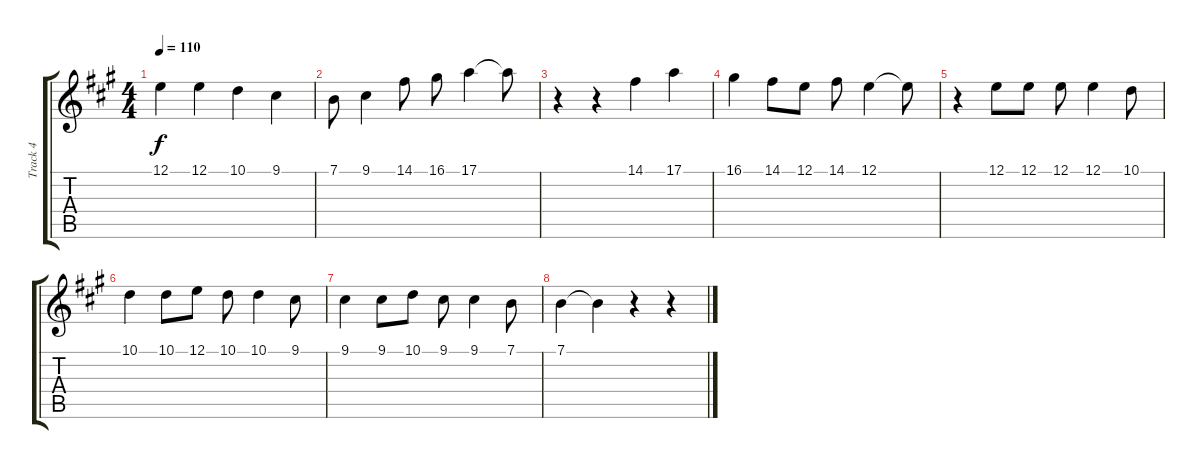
\track ("Track 4" "Track 4") {instrument pad1newage}
\staff {score tabs}
\tuning (E4 B3 G3 D3 A2 E2) {hide}
\ts (4 4)
\tempo 110
\clef g2
\ks a
12.1.4{dy f} 12.1.4 10.1.4 9.1.4 |
7.1.8 9.1.4 14.1.8 16.1.8 17.1.4 17.1{t}.8 |
r.4 r.4 14.1.4 17.1.4 |
16.1.4 14.1.8 12.1.8 14.1.8 12.1.4 12.1{t}.8 |
r.4 12.1.8 12.1.8 12.1.8 12.1.4 10.1.8 |
10.1.4 10.1.8 12.1.8 10.1.8 10.1.4 9.1.8 |
9.1.4 9.1.8 10.1.8 9.1.8 9.1.4 7.1.8 |
7.1.4 7.1{t}.4 r.4 r.4
